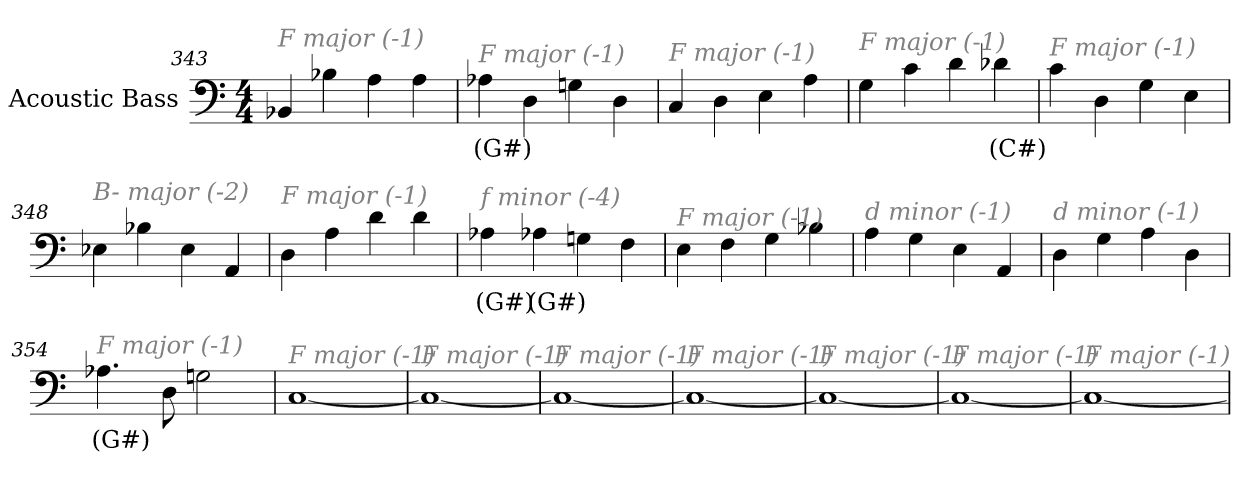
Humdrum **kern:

**kern	**text
*part1	*part1
*staff1	*staff1
*I"Acoustic Bass	*
*clefF4	*
*ITrd7c12	*
*k[]	*
*C:	*
*M4/4	*
=343	=343
!LO:TX:i:color=#808080:t=F major (-1)	!
4BBB-X	.
4BB-X	.
4AA	.
4AA	.
=344	=344
!LO:TX:i:color=#808080:t=F major (-1)	!
4AA-Xi	(G#)
4DD	.
4GGn	.
4DD	.
=345	=345
!LO:TX:i:color=#808080:t=F major (-1)	!
4CC	.
4DD	.
4EE	.
4AA	.
=346	=346
!LO:TX:i:color=#808080:t=F major (-1)	!
4GG	.
4C	.
4D	.
4D-Xi	(C#)
=347	=347
!LO:TX:i:color=#808080:t=F major (-1)	!
4C	.
4DD	.
4GG	.
4EE	.
=348	=348
!LO:TX:i:color=#808080:t=B- major (-2)	!
4EE-X	.
4BB-X	.
4EE-	.
4AAA	.
=349	=349
!LO:TX:i:color=#808080:t=F major (-1)	!
4DD	.
4AA	.
4D	.
4D	.
=350	=350
!LO:TX:i:color=#808080:t=f minor (-4)	!
4AA-Xi	(G#)
4AA-Xi	(G#)
4GGn	.
4FF	.
=351	=351
!LO:TX:i:color=#808080:t=F major (-1)	!
4EE	.
4FF	.
4GG	.
4BB-X	.
=352	=352
!LO:TX:i:color=#808080:t=d minor (-1)	!
4AA	.
4GG	.
4EE	.
4AAA	.
=353	=353
!LO:TX:i:color=#808080:t=d minor (-1)	!
4DD	.
4GG	.
4AA	.
4DD	.
=354	=354
!LO:TX:i:color=#808080:t=F major (-1)	!
4.AA-Xi	(G#)
8DD	.
2GGn	.
=355	=355
!LO:TX:i:color=#808080:t=F major (-1)	!
[1CC	.
=356	=356
!LO:TX:i:color=#808080:t=F major (-1)	!
1CC_	.
=357	=357
!LO:TX:i:color=#808080:t=F major (-1)	!
1CC_	.
=358	=358
!LO:TX:i:color=#808080:t=F major (-1)	!
1CC_	.
=359	=359
!LO:TX:i:color=#808080:t=F major (-1)	!
1CC_	.
=360	=360
!LO:TX:i:color=#808080:t=F major (-1)	!
1CC_	.
=361	=361
!LO:TX:i:color=#808080:t=F major (-1)	!
1CC_	.
=	=
*-	*-
